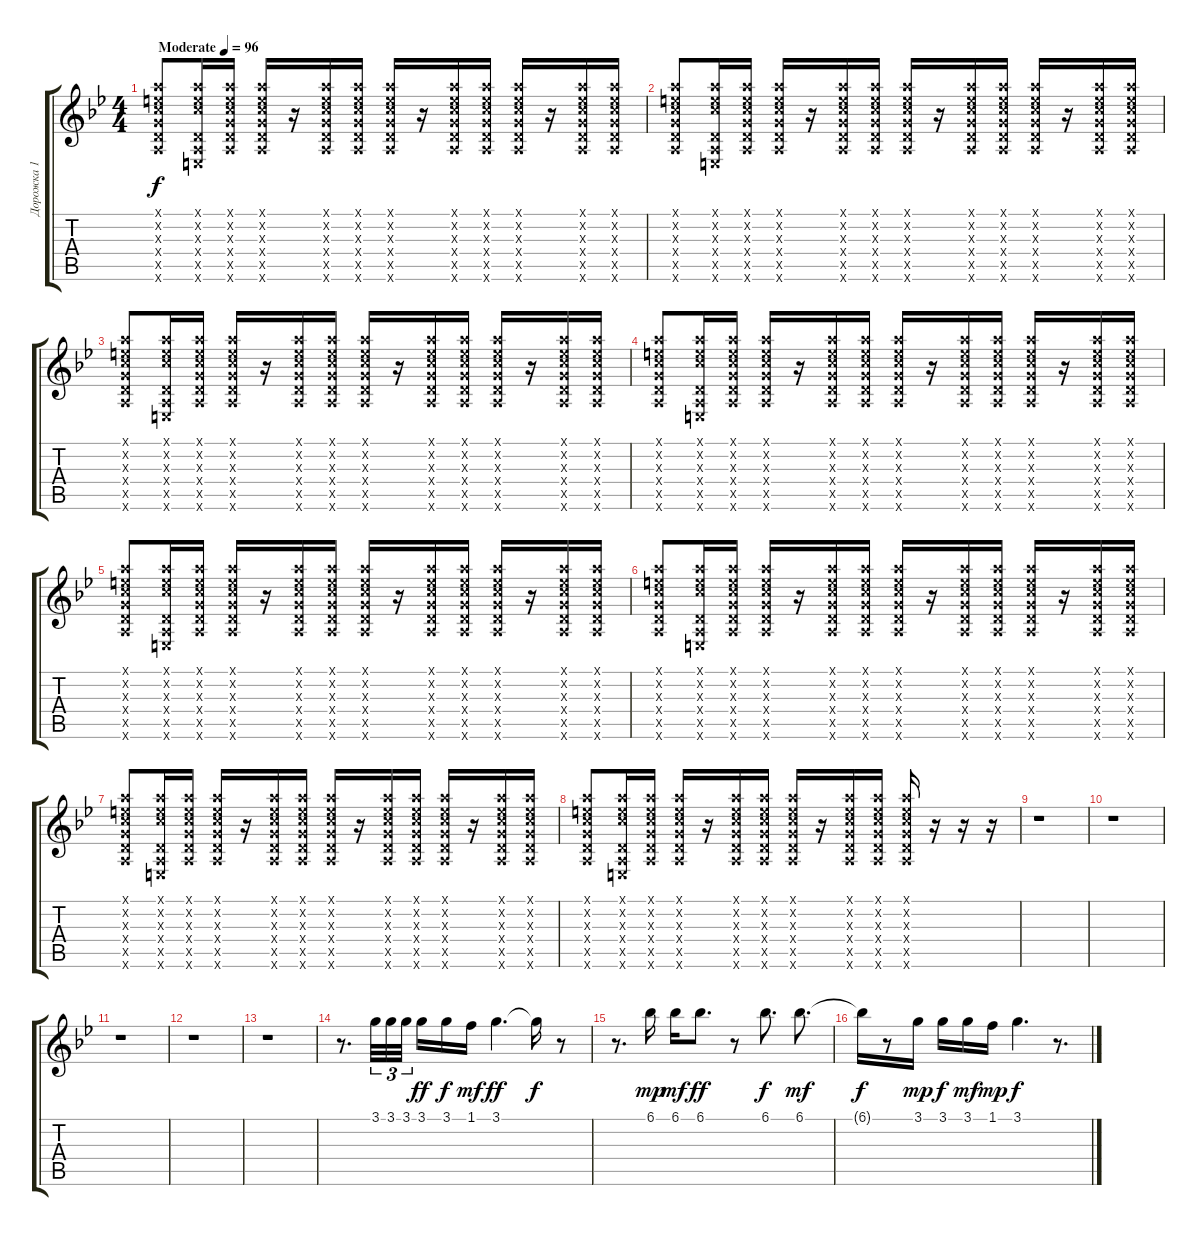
\track ("Дорожка 1" "Дорожка 1") {instrument acousticguitarnylon}
\staff {score tabs}
\tuning (E4 B3 G3 D3 A2 E2) {hide}
\ts (4 4)
\tempo (96 "Moderate")
\clef g2
\ks bb
(5.1{x} 5.2{x} 5.3{x} 5.4{x} 5.5{x} 5.6{x}).8{dy f instrument acousticguitarnylon} (5.1{x} 5.2{x} 5.3{x} 0.4{x} 0.5{x} 0.6{x}).16 (5.1{x} 5.2{x} 5.3{x} 5.4{x} 5.5{x} 5.6{x}).16 (5.1{x} 5.2{x} 5.3{x} 5.4{x} 5.5{x} 5.6{x}).16 r.16 (5.1{x} 5.2{x} 5.3{x} 5.4{x} 5.5{x} 5.6{x}).16 (5.1{x} 5.2{x} 5.3{x} 5.4{x} 5.5{x} 5.6{x}).16 (5.1{x} 5.2{x} 5.3{x} 5.4{x} 5.5{x} 5.6{x}).16 r.16 (5.1{x} 5.2{x} 5.3{x} 5.4{x} 5.5{x} 5.6{x}).16 (5.1{x} 5.2{x} 5.3{x} 5.4{x} 5.5{x} 5.6{x}).16 (5.1{x} 5.2{x} 5.3{x} 5.4{x} 5.5{x} 5.6{x}).16 r.16 (5.1{x} 5.2{x} 5.3{x} 5.4{x} 5.5{x} 5.6{x}).16 (5.1{x} 5.2{x} 5.3{x} 5.4{x} 5.5{x} 5.6{x}).16 |
(5.1{x} 5.2{x} 5.3{x} 5.4{x} 5.5{x} 5.6{x}).8 (5.1{x} 5.2{x} 5.3{x} 0.4{x} 0.5{x} 0.6{x}).16 (5.1{x} 5.2{x} 5.3{x} 5.4{x} 5.5{x} 5.6{x}).16 (5.1{x} 5.2{x} 5.3{x} 5.4{x} 5.5{x} 5.6{x}).16 r.16 (5.1{x} 5.2{x} 5.3{x} 5.4{x} 5.5{x} 5.6{x}).16 (5.1{x} 5.2{x} 5.3{x} 5.4{x} 5.5{x} 5.6{x}).16 (5.1{x} 5.2{x} 5.3{x} 5.4{x} 5.5{x} 5.6{x}).16 r.16 (5.1{x} 5.2{x} 5.3{x} 5.4{x} 5.5{x} 5.6{x}).16 (5.1{x} 5.2{x} 5.3{x} 5.4{x} 5.5{x} 5.6{x}).16 (5.1{x} 5.2{x} 5.3{x} 5.4{x} 5.5{x} 5.6{x}).16 r.16 (5.1{x} 5.2{x} 5.3{x} 5.4{x} 5.5{x} 5.6{x}).16 (5.1{x} 5.2{x} 5.3{x} 5.4{x} 5.5{x} 5.6{x}).16 |
(5.1{x} 5.2{x} 5.3{x} 5.4{x} 5.5{x} 5.6{x}).8 (5.1{x} 5.2{x} 5.3{x} 0.4{x} 0.5{x} 0.6{x}).16 (5.1{x} 5.2{x} 5.3{x} 5.4{x} 5.5{x} 5.6{x}).16 (5.1{x} 5.2{x} 5.3{x} 5.4{x} 5.5{x} 5.6{x}).16 r.16 (5.1{x} 5.2{x} 5.3{x} 5.4{x} 5.5{x} 5.6{x}).16 (5.1{x} 5.2{x} 5.3{x} 5.4{x} 5.5{x} 5.6{x}).16 (5.1{x} 5.2{x} 5.3{x} 5.4{x} 5.5{x} 5.6{x}).16 r.16 (5.1{x} 5.2{x} 5.3{x} 5.4{x} 5.5{x} 5.6{x}).16 (5.1{x} 5.2{x} 5.3{x} 5.4{x} 5.5{x} 5.6{x}).16 (5.1{x} 5.2{x} 5.3{x} 5.4{x} 5.5{x} 5.6{x}).16 r.16 (5.1{x} 5.2{x} 5.3{x} 5.4{x} 5.5{x} 5.6{x}).16 (5.1{x} 5.2{x} 5.3{x} 5.4{x} 5.5{x} 5.6{x}).16 |
(5.1{x} 5.2{x} 5.3{x} 5.4{x} 5.5{x} 5.6{x}).8 (5.1{x} 5.2{x} 5.3{x} 0.4{x} 0.5{x} 0.6{x}).16 (5.1{x} 5.2{x} 5.3{x} 5.4{x} 5.5{x} 5.6{x}).16 (5.1{x} 5.2{x} 5.3{x} 5.4{x} 5.5{x} 5.6{x}).16 r.16 (5.1{x} 5.2{x} 5.3{x} 5.4{x} 5.5{x} 5.6{x}).16 (5.1{x} 5.2{x} 5.3{x} 5.4{x} 5.5{x} 5.6{x}).16 (5.1{x} 5.2{x} 5.3{x} 5.4{x} 5.5{x} 5.6{x}).16 r.16 (5.1{x} 5.2{x} 5.3{x} 5.4{x} 5.5{x} 5.6{x}).16 (5.1{x} 5.2{x} 5.3{x} 5.4{x} 5.5{x} 5.6{x}).16 (5.1{x} 5.2{x} 5.3{x} 5.4{x} 5.5{x} 5.6{x}).16 r.16 (5.1{x} 5.2{x} 5.3{x} 5.4{x} 5.5{x} 5.6{x}).16 (5.1{x} 5.2{x} 5.3{x} 5.4{x} 5.5{x} 5.6{x}).16 |
(5.1{x} 5.2{x} 5.3{x} 5.4{x} 5.5{x} 5.6{x}).8 (5.1{x} 5.2{x} 5.3{x} 0.4{x} 0.5{x} 0.6{x}).16 (5.1{x} 5.2{x} 5.3{x} 5.4{x} 5.5{x} 5.6{x}).16 (5.1{x} 5.2{x} 5.3{x} 5.4{x} 5.5{x} 5.6{x}).16 r.16 (5.1{x} 5.2{x} 5.3{x} 5.4{x} 5.5{x} 5.6{x}).16 (5.1{x} 5.2{x} 5.3{x} 5.4{x} 5.5{x} 5.6{x}).16 (5.1{x} 5.2{x} 5.3{x} 5.4{x} 5.5{x} 5.6{x}).16 r.16 (5.1{x} 5.2{x} 5.3{x} 5.4{x} 5.5{x} 5.6{x}).16 (5.1{x} 5.2{x} 5.3{x} 5.4{x} 5.5{x} 5.6{x}).16 (5.1{x} 5.2{x} 5.3{x} 5.4{x} 5.5{x} 5.6{x}).16 r.16 (5.1{x} 5.2{x} 5.3{x} 5.4{x} 5.5{x} 5.6{x}).16 (5.1{x} 5.2{x} 5.3{x} 5.4{x} 5.5{x} 5.6{x}).16 |
(5.1{x} 5.2{x} 5.3{x} 5.4{x} 5.5{x} 5.6{x}).8 (5.1{x} 5.2{x} 5.3{x} 0.4{x} 0.5{x} 0.6{x}).16 (5.1{x} 5.2{x} 5.3{x} 5.4{x} 5.5{x} 5.6{x}).16 (5.1{x} 5.2{x} 5.3{x} 5.4{x} 5.5{x} 5.6{x}).16 r.16 (5.1{x} 5.2{x} 5.3{x} 5.4{x} 5.5{x} 5.6{x}).16 (5.1{x} 5.2{x} 5.3{x} 5.4{x} 5.5{x} 5.6{x}).16 (5.1{x} 5.2{x} 5.3{x} 5.4{x} 5.5{x} 5.6{x}).16 r.16 (5.1{x} 5.2{x} 5.3{x} 5.4{x} 5.5{x} 5.6{x}).16 (5.1{x} 5.2{x} 5.3{x} 5.4{x} 5.5{x} 5.6{x}).16 (5.1{x} 5.2{x} 5.3{x} 5.4{x} 5.5{x} 5.6{x}).16 r.16 (5.1{x} 5.2{x} 5.3{x} 5.4{x} 5.5{x} 5.6{x}).16 (5.1{x} 5.2{x} 5.3{x} 5.4{x} 5.5{x} 5.6{x}).16 |
(5.1{x} 5.2{x} 5.3{x} 5.4{x} 5.5{x} 5.6{x}).8 (5.1{x} 5.2{x} 5.3{x} 0.4{x} 0.5{x} 0.6{x}).16 (5.1{x} 5.2{x} 5.3{x} 5.4{x} 5.5{x} 5.6{x}).16 (5.1{x} 5.2{x} 5.3{x} 5.4{x} 5.5{x} 5.6{x}).16 r.16 (5.1{x} 5.2{x} 5.3{x} 5.4{x} 5.5{x} 5.6{x}).16 (5.1{x} 5.2{x} 5.3{x} 5.4{x} 5.5{x} 5.6{x}).16 (5.1{x} 5.2{x} 5.3{x} 5.4{x} 5.5{x} 5.6{x}).16 r.16 (5.1{x} 5.2{x} 5.3{x} 5.4{x} 5.5{x} 5.6{x}).16 (5.1{x} 5.2{x} 5.3{x} 5.4{x} 5.5{x} 5.6{x}).16 (5.1{x} 5.2{x} 5.3{x} 5.4{x} 5.5{x} 5.6{x}).16 r.16 (5.1{x} 5.2{x} 5.3{x} 5.4{x} 5.5{x} 5.6{x}).16 (5.1{x} 5.2{x} 5.3{x} 5.4{x} 5.5{x} 5.6{x}).16 |
(5.1{x} 5.2{x} 5.3{x} 5.4{x} 5.5{x} 5.6{x}).8 (5.1{x} 5.2{x} 5.3{x} 0.4{x} 0.5{x} 0.6{x}).16 (5.1{x} 5.2{x} 5.3{x} 5.4{x} 5.5{x} 5.6{x}).16 (5.1{x} 5.2{x} 5.3{x} 5.4{x} 5.5{x} 5.6{x}).16 r.16 (5.1{x} 5.2{x} 5.3{x} 5.4{x} 5.5{x} 5.6{x}).16 (5.1{x} 5.2{x} 5.3{x} 5.4{x} 5.5{x} 5.6{x}).16 (5.1{x} 5.2{x} 5.3{x} 5.4{x} 5.5{x} 5.6{x}).16 r.16 (5.1{x} 5.2{x} 5.3{x} 5.4{x} 5.5{x} 5.6{x}).16 (5.1{x} 5.2{x} 5.3{x} 5.4{x} 5.5{x} 5.6{x}).16 (5.1{x} 5.2{x} 5.3{x} 5.4{x} 5.5{x} 5.6{x}).16 r.16 r.16 r.16 |
r.1 |
r.1 |
r.1 |
r.1 |
r.1 |
r.8{d} 3.1.32{tu (3 2) balance 14 instrument acousticguitarnylon} 3.1.32{tu (3 2)} 3.1.32{tu (3 2)} 3.1.16{dy ff} 3.1.16{dy f} 1.1.16{dy mf} 3.1.4{d dy ff} 3.1{t}.16{dy f} r.8 |
r.8{d} 6.1.16{dy mp} 6.1.16{dy mf} 6.1.8{d dy ff} r.8 6.1.8{d dy f} 6.1.8{d dy mf} |
6.1{t}.16{dy f} r.8 3.1.16{dy mp} 3.1.16{dy f} 3.1.16{dy mf} 1.1.16{dy mp} 3.1.4{d dy f} r.8{d}
